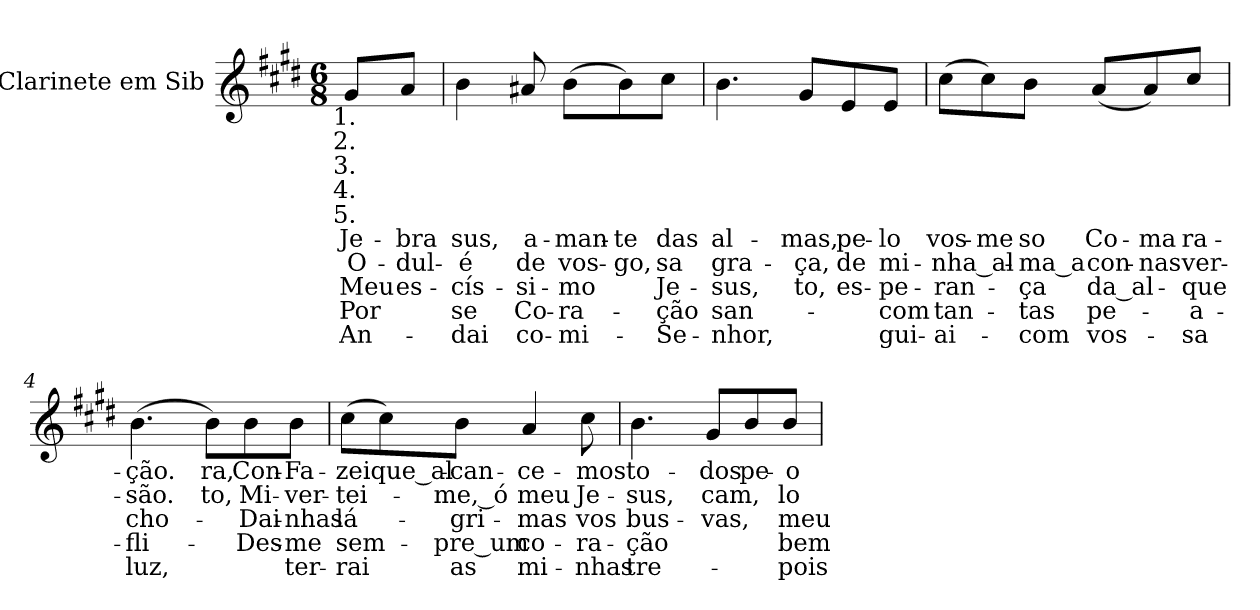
**kern	**text	**text	**text	**text	**text
*part1	*part1	*part1	*part1	*part1	*part1
*staff1	*staff1	*staff1	*staff1	*staff1	*staff1
*I"Clarinete em Sib	*	*	*	*	*
*I'Cl.	*	*	*	*	*
!!LO:PB:g=z
*clefG2	*	*	*	*	*
*ITrd1c2	*	*	*	*	*
*k[f#c#]	*	*	*	*	*
*D:	*	*	*	*	*
*M6/8	*	*	*	*	*
*MM60	*	*	*	*	*
=	=	=	=	=	=
!LO:TX:b:cj:t=1.	!	!	!	!	!
!LO:TX:b:cj:t=2.	!	!	!	!	!
!LO:TX:b:cj:t=3.	!	!	!	!	!
!LO:TX:b:cj:t=4.	!	!	!	!	!
!LO:TX:b:cj:t=5.	!	!	!	!	!
!	!LO:LY:b:color=#000000	!LO:LY:b:color=#000000	!LO:LY:b:color=#000000	!LO:LY:b:color=#000000	!LO:LY:b:color=#000000
8f#i/L	Je-	O-	Meu	Por	An-
!	!LO:LY:b:color=#000000	!LO:LY:b:color=#000000	!LO:LY:b:color=#000000	!	!
8gi/J	-bra	dul-	es-	.	.
=1	=1	=1	=1	=1	=1
!	!LO:LY:b:color=#000000	!LO:LY:b:color=#000000	!LO:LY:b:color=#000000	!LO:LY:b:color=#000000	!LO:LY:b:color=#000000
4ai\	-sus,	é	-cís-	-se	-dai
!	!LO:LY:b:color=#000000	!LO:LY:b:color=#000000	!LO:LY:b:color=#000000	!LO:LY:b:color=#000000	!LO:LY:b:color=#000000
8g#Xi/	a-	de	-si-	Co-	co-
!	!LO:LY:b:color=#000000	!LO:LY:b:color=#000000	!LO:LY:b:color=#000000	!LO:LY:b:color=#000000	!LO:LY:b:color=#000000
(8ai\L	-man-	vos-	-mo	-ra-	-mi-
!	!LO:LY:b:color=#000000	!LO:LY:b:color=#000000	!	!	!
8ai\)	-te	-go,	.	.	.
!	!LO:LY:b:color=#000000	!LO:LY:b:color=#000000	!LO:LY:b:color=#000000	!LO:LY:b:color=#000000	!LO:LY:b:color=#000000
8bi\J	das	-sa	Je-	-ção	Se-
=2	=2	=2	=2	=2	=2
!	!LO:LY:b:color=#000000	!LO:LY:b:color=#000000	!LO:LY:b:color=#000000	!LO:LY:b:color=#000000	!LO:LY:b:color=#000000
4.ai\	al-	gra-	-sus,	san-	-nhor,
!	!LO:LY:b:color=#000000	!LO:LY:b:color=#000000	!LO:LY:b:color=#000000	!	!
8f#i/L	-mas,	-ça,	-to,	.	.
!	!LO:LY:b:color=#000000	!LO:LY:b:color=#000000	!LO:LY:b:color=#000000	!	!
8di/	pe-	de	es-	.	.
!	!LO:LY:b:color=#000000	!LO:LY:b:color=#000000	!LO:LY:b:color=#000000	!LO:LY:b:color=#000000	!LO:LY:b:color=#000000
8di/J	-lo	mi-	-pe-	com	gui-
=3	=3	=3	=3	=3	=3
!	!LO:LY:b:color=#000000	!LO:LY:b:color=#000000	!LO:LY:b:color=#000000	!LO:LY:b:color=#000000	!LO:LY:b:color=#000000
(8bi\L	vos-	-nha_al-	-ran-	tan-	-ai-
!	!LO:LY:b:color=#000000	!	!	!	!
8bi\)	-me	.	.	.	.
!	!LO:LY:b:color=#000000	!LO:LY:b:color=#000000	!LO:LY:b:color=#000000	!LO:LY:b:color=#000000	!LO:LY:b:color=#000000
8ai\J	-so	-ma_a	-ça	-tas	com
!	!LO:LY:b:color=#000000	!LO:LY:b:color=#000000	!LO:LY:b:color=#000000	!LO:LY:b:color=#000000	!LO:LY:b:color=#000000
(8gi/L	Co-	con-	da_al-	pe-	vos-
!	!LO:LY:b:color=#000000	!LO:LY:b:color=#000000	!	!	!
8gi/)	-ma	-nas	.	.	.
!	!LO:LY:b:color=#000000	!LO:LY:b:color=#000000	!LO:LY:b:color=#000000	!LO:LY:b:color=#000000	!LO:LY:b:color=#000000
8bi/J	-ra-	-ver-	que	a-	-sa
=4	=4	=4	=4	=4	=4
!	!LO:LY:b:color=#000000	!LO:LY:b:color=#000000	!LO:LY:b:color=#000000	!LO:LY:b:color=#000000	!LO:LY:b:color=#000000
(4.ai\	-ção.	-são.	cho-	-fli-	luz,
!	!LO:LY:b:color=#000000	!LO:LY:b:color=#000000	!	!	!
8ai\L)	-ra,	-to,	.	.	.
!	!LO:LY:b:color=#000000	!LO:LY:b:color=#000000	!LO:LY:b:color=#000000	!LO:LY:b:color=#000000	!
8ai\	Con-	Mi-	Dai-	Des-	.
!	!LO:LY:b:color=#000000	!LO:LY:b:color=#000000	!LO:LY:b:color=#000000	!LO:LY:b:color=#000000	!LO:LY:b:color=#000000
8ai\J	Fa-	-ver-	-nhas	-me	-ter-
!!LO:LB:g=z
=5	=5	=5	=5	=5	=5
!	!LO:LY:b:color=#000000	!LO:LY:b:color=#000000	!LO:LY:b:color=#000000	!LO:LY:b:color=#000000	!LO:LY:b:color=#000000
(8bi\L	-zei	-tei-	lá-	sem-	-rai
!	!LO:LY:b:color=#000000	!	!	!	!
8bi\)	que_al-	.	.	.	.
!	!LO:LY:b:color=#000000	!LO:LY:b:color=#000000	!LO:LY:b:color=#000000	!LO:LY:b:color=#000000	!LO:LY:b:color=#000000
8ai\J	-can-	-me,_ó	-gri-	-pre_um	as
!	!LO:LY:b:color=#000000	!LO:LY:b:color=#000000	!LO:LY:b:color=#000000	!LO:LY:b:color=#000000	!LO:LY:b:color=#000000
4gi/	-ce-	meu	-mas	co-	mi-
!	!LO:LY:b:color=#000000	!LO:LY:b:color=#000000	!LO:LY:b:color=#000000	!LO:LY:b:color=#000000	!LO:LY:b:color=#000000
8bi\	-mos	Je-	vos	-ra-	-nhas
=6	=6	=6	=6	=6	=6
!	!LO:LY:b:color=#000000	!LO:LY:b:color=#000000	!LO:LY:b:color=#000000	!LO:LY:b:color=#000000	!LO:LY:b:color=#000000
4.ai\	to-	-sus,	bus-	-ção	tre-
!	!LO:LY:b:color=#000000	!LO:LY:b:color=#000000	!LO:LY:b:color=#000000	!	!
8f#i/L	-dos	-cam,	-vas,	.	.
!	!LO:LY:b:color=#000000	!	!	!	!
8ai/	pe-	.	.	.	.
!	!LO:LY:b:color=#000000	!LO:LY:b:color=#000000	!LO:LY:b:color=#000000	!LO:LY:b:color=#000000	!LO:LY:b:color=#000000
8ai/J	o	-lo	meu	bem	pois
=	=	=	=	=	=
*-	*-	*-	*-	*-	*-
